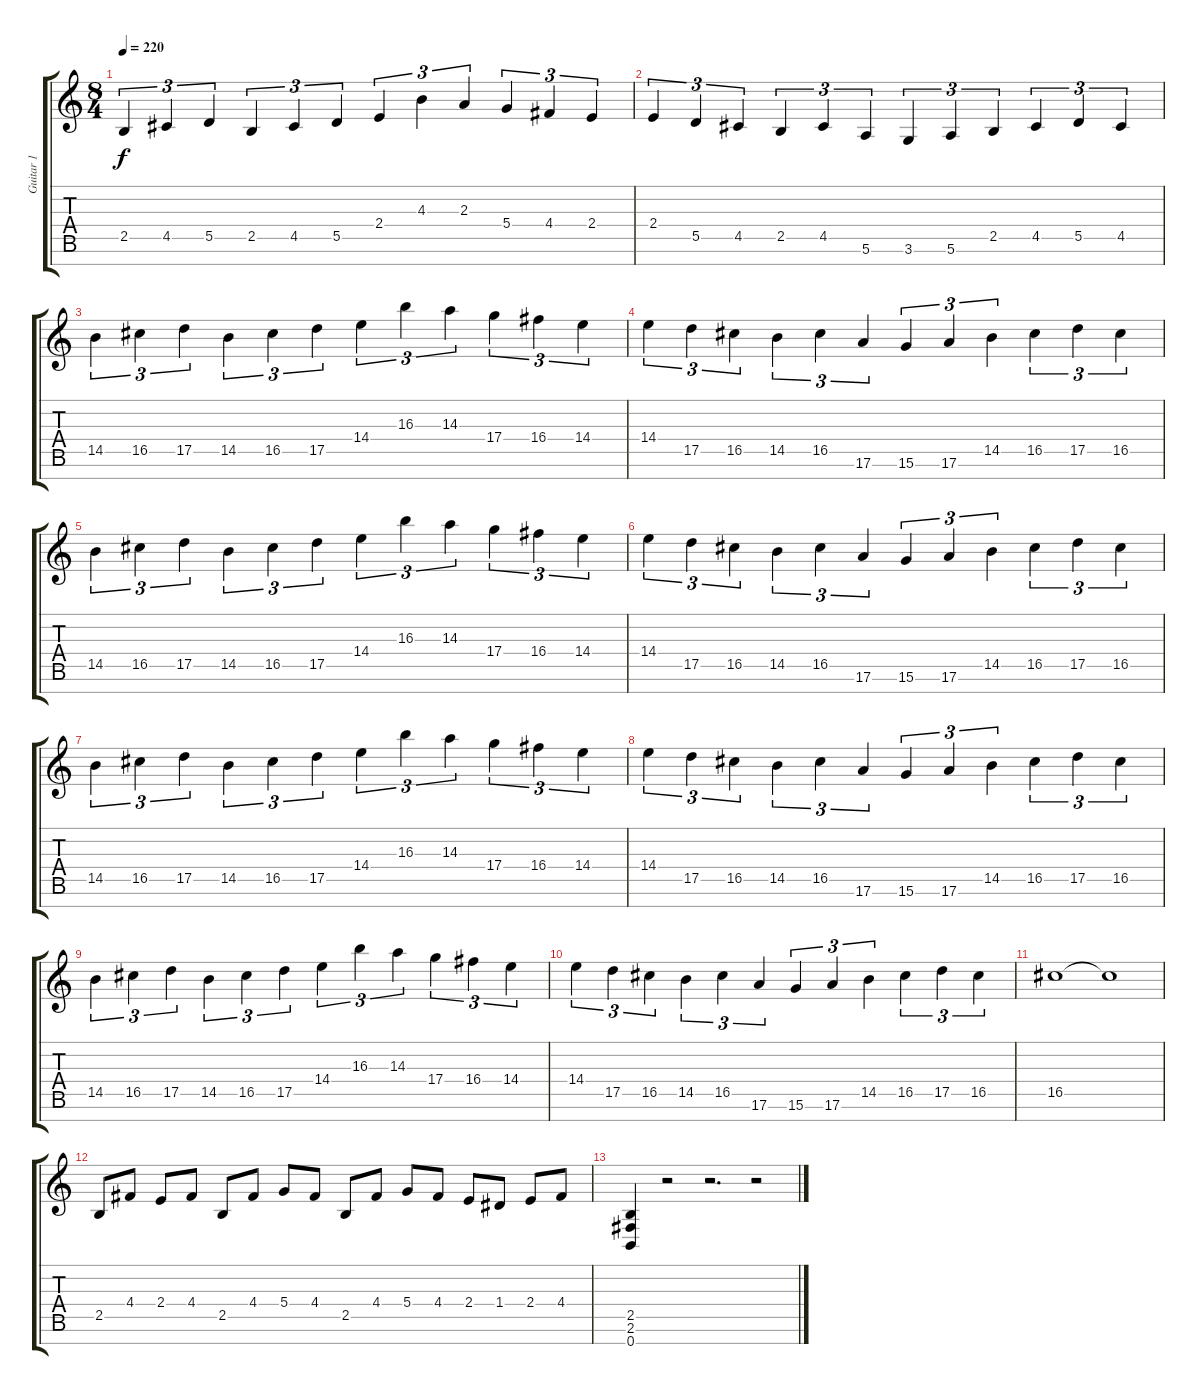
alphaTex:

\track ("Guitar 1" "Guitar 1") {instrument distortionguitar}
\staff {score tabs}
\tuning (E4 B3 G3 D3 A2 E2 B1) {hide}
\ts (8 4)
\tempo 220
\clef g2
\ks c
2.5.4{tu (3 2) dy f} 4.5.4{tu (3 2)} 5.5.4{tu (3 2)} 2.5.4{tu (3 2)} 4.5.4{tu (3 2)} 5.5.4{tu (3 2)} 2.4.4{tu (3 2)} 4.3.4{tu (3 2)} 2.3.4{tu (3 2)} 5.4.4{tu (3 2)} 4.4.4{tu (3 2)} 2.4.4{tu (3 2)} |
2.4.4{tu (3 2)} 5.5.4{tu (3 2)} 4.5.4{tu (3 2)} 2.5.4{tu (3 2)} 4.5.4{tu (3 2)} 5.6.4{tu (3 2)} 3.6.4{tu (3 2)} 5.6.4{tu (3 2)} 2.5.4{tu (3 2)} 4.5.4{tu (3 2)} 5.5.4{tu (3 2)} 4.5.4{tu (3 2)} |
14.5.4{tu (3 2)} 16.5.4{tu (3 2)} 17.5.4{tu (3 2)} 14.5.4{tu (3 2)} 16.5.4{tu (3 2)} 17.5.4{tu (3 2)} 14.4.4{tu (3 2)} 16.3.4{tu (3 2)} 14.3.4{tu (3 2)} 17.4.4{tu (3 2)} 16.4.4{tu (3 2)} 14.4.4{tu (3 2)} |
14.4.4{tu (3 2)} 17.5.4{tu (3 2)} 16.5.4{tu (3 2)} 14.5.4{tu (3 2)} 16.5.4{tu (3 2)} 17.6.4{tu (3 2)} 15.6.4{tu (3 2)} 17.6.4{tu (3 2)} 14.5.4{tu (3 2)} 16.5.4{tu (3 2)} 17.5.4{tu (3 2)} 16.5.4{tu (3 2)} |
14.5.4{tu (3 2)} 16.5.4{tu (3 2)} 17.5.4{tu (3 2)} 14.5.4{tu (3 2)} 16.5.4{tu (3 2)} 17.5.4{tu (3 2)} 14.4.4{tu (3 2)} 16.3.4{tu (3 2)} 14.3.4{tu (3 2)} 17.4.4{tu (3 2)} 16.4.4{tu (3 2)} 14.4.4{tu (3 2)} |
14.4.4{tu (3 2)} 17.5.4{tu (3 2)} 16.5.4{tu (3 2)} 14.5.4{tu (3 2)} 16.5.4{tu (3 2)} 17.6.4{tu (3 2)} 15.6.4{tu (3 2)} 17.6.4{tu (3 2)} 14.5.4{tu (3 2)} 16.5.4{tu (3 2)} 17.5.4{tu (3 2)} 16.5.4{tu (3 2)} |
14.5.4{tu (3 2)} 16.5.4{tu (3 2)} 17.5.4{tu (3 2)} 14.5.4{tu (3 2)} 16.5.4{tu (3 2)} 17.5.4{tu (3 2)} 14.4.4{tu (3 2)} 16.3.4{tu (3 2)} 14.3.4{tu (3 2)} 17.4.4{tu (3 2)} 16.4.4{tu (3 2)} 14.4.4{tu (3 2)} |
14.4.4{tu (3 2)} 17.5.4{tu (3 2)} 16.5.4{tu (3 2)} 14.5.4{tu (3 2)} 16.5.4{tu (3 2)} 17.6.4{tu (3 2)} 15.6.4{tu (3 2)} 17.6.4{tu (3 2)} 14.5.4{tu (3 2)} 16.5.4{tu (3 2)} 17.5.4{tu (3 2)} 16.5.4{tu (3 2)} |
14.5.4{tu (3 2)} 16.5.4{tu (3 2)} 17.5.4{tu (3 2)} 14.5.4{tu (3 2)} 16.5.4{tu (3 2)} 17.5.4{tu (3 2)} 14.4.4{tu (3 2)} 16.3.4{tu (3 2)} 14.3.4{tu (3 2)} 17.4.4{tu (3 2)} 16.4.4{tu (3 2)} 14.4.4{tu (3 2)} |
14.4.4{tu (3 2)} 17.5.4{tu (3 2)} 16.5.4{tu (3 2)} 14.5.4{tu (3 2)} 16.5.4{tu (3 2)} 17.6.4{tu (3 2)} 15.6.4{tu (3 2)} 17.6.4{tu (3 2)} 14.5.4{tu (3 2)} 16.5.4{tu (3 2)} 17.5.4{tu (3 2)} 16.5.4{tu (3 2)} |
16.5.1 16.5{t}.1 |
2.5.8 4.4.8 2.4.8 4.4.8 2.5.8 4.4.8 5.4.8 4.4.8 2.5.8 4.4.8 5.4.8 4.4.8 2.4.8 1.4.8 2.4.8 4.4.8 |
(2.5 2.6 0.7).4 r.2 r.2{d} r.2
